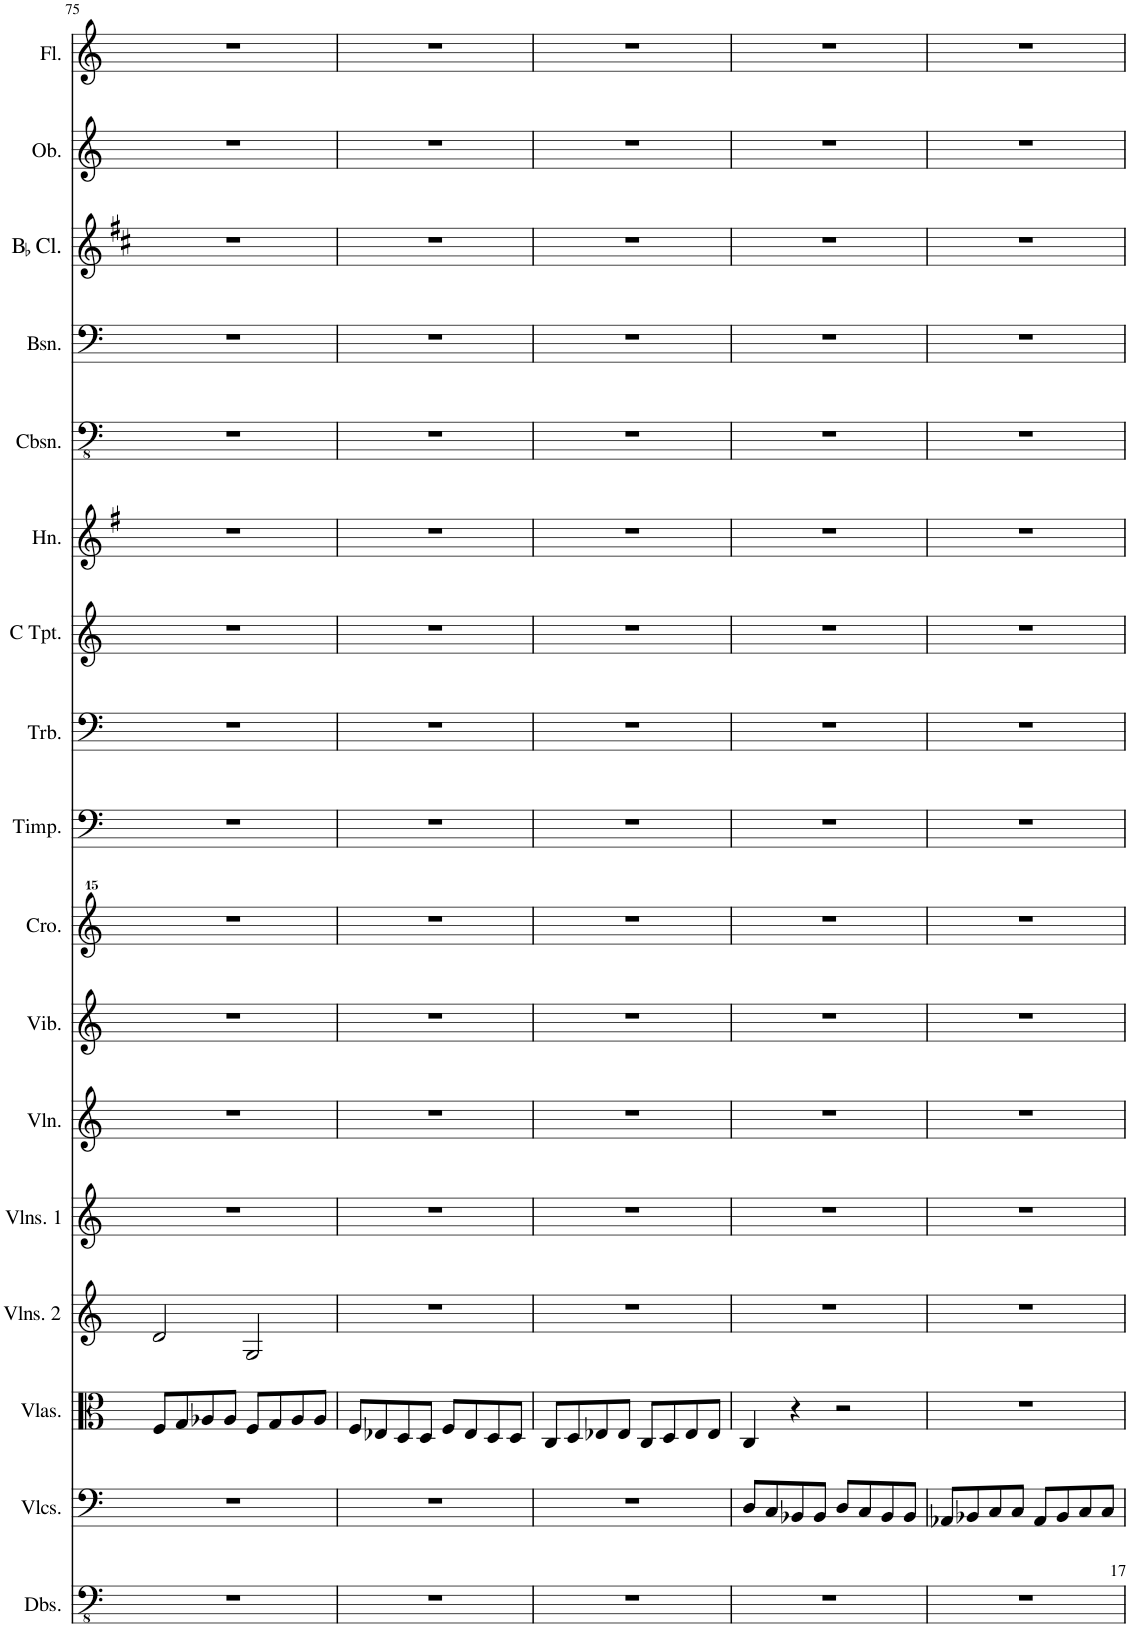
**kern	**kern	**kern	**kern	**kern	**kern	**kern	**kern	**kern	**kern	**kern	**kern	**kern	**kern	**kern	**kern	**kern
*part17	*part16	*part15	*part14	*part13	*part12	*part11	*part10	*part9	*part8	*part7	*part6	*part5	*part4	*part3	*part2	*part1
*staff17	*staff16	*staff15	*staff14	*staff13	*staff12	*staff11	*staff10	*staff9	*staff8	*staff7	*staff6	*staff5	*staff4	*staff3	*staff2	*staff1
*I"Double Basses	*I"Violoncellos	*I"Violas	*I"Violins 2	*I"Violins 1	*I"Violin	*I"Vibraphone	*I"Crotales	*I"Timpani	*I"Trombone	*I"C Trumpet	*I"Horn	*I"Contrabassoon	*I"Bassoon	*I"BaccidentalFlat Clarinet	*I"Oboe	*I"Flute
*I'Dbs.	*I'Vlcs.	*I'Vlas.	*I'Vlns. 2	*I'Vlns. 1	*I'Vln.	*I'Vib.	*I'Cro.	*I'Timp.	*I'Trb.	*I'C Tpt.	*I'Hn.	*I'Cbsn.	*I'Bsn.	*I'BaccidentalFlat Cl.	*I'Ob.	*I'Fl.
!!LO:PB:g=z
*clefFv4	*clefF4	*clefC3	*clefG2	*clefG2	*clefG2	*clefG2	*clefG^^2	*clefF4	*clefF4	*clefG2	*clefG2	*clefFv4	*clefF4	*clefG2	*clefG2	*clefG2
*	*	*	*	*	*	*	*	*	*	*	*Trd4c7	*Trd7c12	*	*Trd1c2	*	*
*k[]	*k[]	*k[]	*k[]	*k[]	*k[]	*k[]	*k[]	*k[]	*k[]	*k[]	*k[f#]	*k[]	*k[]	*k[f#c#]	*k[]	*k[]
*M4/4	*M4/4	*M4/4	*M4/4	*M4/4	*M4/4	*M4/4	*M4/4	*	*M4/4	*M4/4	*M4/4	*M4/4	*M4/4	*M4/4	*M4/4	*M4/4
=75	=75	=75	=75	=75	=75	=75	=75	=75	=75	=75	=75	=75	=75	=75	=75	=75
1r	1r	8F/L	2d/	1r	1r	1r	1r	1r	1r	1r	1r	1r	1r	1r	1r	1r
.	.	8G/	.	.	.	.	.	.	.	.	.	.	.	.	.	.
.	.	8A-X/	.	.	.	.	.	.	.	.	.	.	.	.	.	.
.	.	8A-/J	.	.	.	.	.	.	.	.	.	.	.	.	.	.
.	.	8F/L	2G/	.	.	.	.	.	.	.	.	.	.	.	.	.
.	.	8G/	.	.	.	.	.	.	.	.	.	.	.	.	.	.
.	.	8A-/	.	.	.	.	.	.	.	.	.	.	.	.	.	.
.	.	8A-/J	.	.	.	.	.	.	.	.	.	.	.	.	.	.
=76	=76	=76	=76	=76	=76	=76	=76	=76	=76	=76	=76	=76	=76	=76	=76	=76
1r	1r	8F/L	1r	1r	1r	1r	1r	1r	1r	1r	1r	1r	1r	1r	1r	1r
.	.	8E-X/	.	.	.	.	.	.	.	.	.	.	.	.	.	.
.	.	8D/	.	.	.	.	.	.	.	.	.	.	.	.	.	.
.	.	8D/J	.	.	.	.	.	.	.	.	.	.	.	.	.	.
.	.	8F/L	.	.	.	.	.	.	.	.	.	.	.	.	.	.
.	.	8E-/	.	.	.	.	.	.	.	.	.	.	.	.	.	.
.	.	8D/	.	.	.	.	.	.	.	.	.	.	.	.	.	.
.	.	8D/J	.	.	.	.	.	.	.	.	.	.	.	.	.	.
=77	=77	=77	=77	=77	=77	=77	=77	=77	=77	=77	=77	=77	=77	=77	=77	=77
1r	1r	8C/L	1r	1r	1r	1r	1r	1r	1r	1r	1r	1r	1r	1r	1r	1r
.	.	8D/	.	.	.	.	.	.	.	.	.	.	.	.	.	.
.	.	8E-X/	.	.	.	.	.	.	.	.	.	.	.	.	.	.
.	.	8E-/J	.	.	.	.	.	.	.	.	.	.	.	.	.	.
.	.	8C/L	.	.	.	.	.	.	.	.	.	.	.	.	.	.
.	.	8D/	.	.	.	.	.	.	.	.	.	.	.	.	.	.
.	.	8E-/	.	.	.	.	.	.	.	.	.	.	.	.	.	.
.	.	8E-/J	.	.	.	.	.	.	.	.	.	.	.	.	.	.
=78	=78	=78	=78	=78	=78	=78	=78	=78	=78	=78	=78	=78	=78	=78	=78	=78
1r	8D/L	4C/	1r	1r	1r	1r	1r	1r	1r	1r	1r	1r	1r	1r	1r	1r
.	8C/	.	.	.	.	.	.	.	.	.	.	.	.	.	.	.
.	8BB-X/	4r	.	.	.	.	.	.	.	.	.	.	.	.	.	.
.	8BB-/J	.	.	.	.	.	.	.	.	.	.	.	.	.	.	.
.	8D/L	2r	.	.	.	.	.	.	.	.	.	.	.	.	.	.
.	8C/	.	.	.	.	.	.	.	.	.	.	.	.	.	.	.
.	8BB-/	.	.	.	.	.	.	.	.	.	.	.	.	.	.	.
.	8BB-/J	.	.	.	.	.	.	.	.	.	.	.	.	.	.	.
=79	=79	=79	=79	=79	=79	=79	=79	=79	=79	=79	=79	=79	=79	=79	=79	=79
1r	8AA-X/L	1r	1r	1r	1r	1r	1r	1r	1r	1r	1r	1r	1r	1r	1r	1r
.	8BB-X/	.	.	.	.	.	.	.	.	.	.	.	.	.	.	.
.	8C/	.	.	.	.	.	.	.	.	.	.	.	.	.	.	.
.	8C/J	.	.	.	.	.	.	.	.	.	.	.	.	.	.	.
.	8AA-/L	.	.	.	.	.	.	.	.	.	.	.	.	.	.	.
.	8BB-/	.	.	.	.	.	.	.	.	.	.	.	.	.	.	.
.	8C/	.	.	.	.	.	.	.	.	.	.	.	.	.	.	.
.	8C/J	.	.	.	.	.	.	.	.	.	.	.	.	.	.	.
=	=	=	=	=	=	=	=	=	=	=	=	=	=	=	=	=
*-	*-	*-	*-	*-	*-	*-	*-	*-	*-	*-	*-	*-	*-	*-	*-	*-
